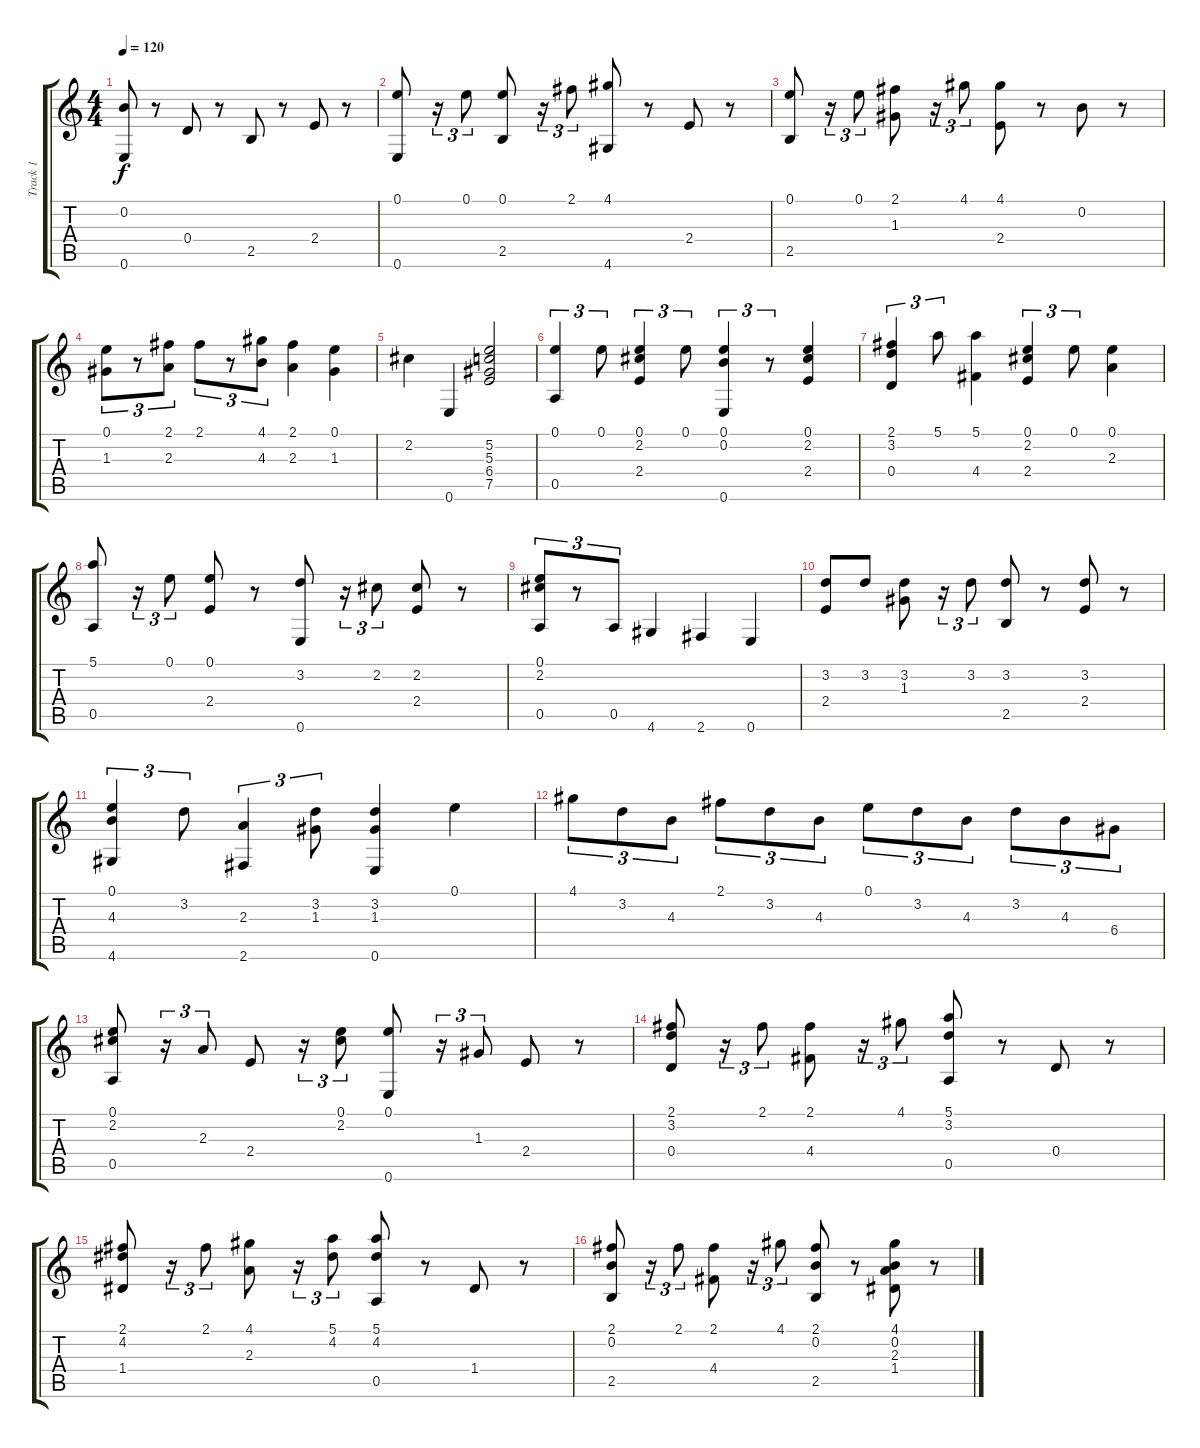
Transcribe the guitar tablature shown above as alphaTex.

\track ("Track 1" "Track 1") {instrument acousticguitarnylon}
\staff {score tabs}
\tuning (E4 B3 G3 D3 A2 E2) {hide}
\ts (4 4)
\tempo 120
\clef g2
\ks c
(0.2 0.6).8{dy f} r.8 0.4.8 r.8 2.5.8 r.8 2.4.8 r.8 |
(0.1 0.6).8 r.16{tu (3 2)} 0.1.8{tu (3 2)} (0.1 2.5).8 r.16{tu (3 2)} 2.1.8{tu (3 2)} (4.1 4.6).8 r.8 2.4.8 r.8 |
(0.1 2.5).8 r.16{tu (3 2)} 0.1.8{tu (3 2)} (2.1 1.3).8 r.16{tu (3 2)} 4.1.8{tu (3 2)} (4.1 2.4).8 r.8 0.2.8 r.8 |
(0.1 1.3).8{tu (3 2)} r.8{tu (3 2)} (2.1 2.3).8{tu (3 2)} 2.1.8{tu (3 2)} r.8{tu (3 2)} (4.1 4.3).8{tu (3 2)} (2.1 2.3).4 (0.1 1.3).4 |
2.2.4 0.6.4 (5.2 5.3 6.4 7.5).2 |
(0.1 0.5).4{tu (3 2)} 0.1.8{tu (3 2)} (0.1 2.2 2.4).4{tu (3 2)} 0.1.8{tu (3 2)} (0.1 0.2 0.6).4{tu (3 2)} r.8{tu (3 2)} (0.1 2.2 2.4).4 |
(2.1 3.2 0.4).4{tu (3 2)} 5.1.8{tu (3 2)} (5.1 4.4).4 (0.1 2.2 2.4).4{tu (3 2)} 0.1.8{tu (3 2)} (0.1 2.3).4 |
(5.1 0.5).8 r.16{tu (3 2)} 0.1.8{tu (3 2)} (0.1 2.4).8 r.8 (3.2 0.6).8 r.16{tu (3 2)} 2.2.8{tu (3 2)} (2.2 2.4).8 r.8 |
(0.1 2.2 0.5).8{tu (3 2)} r.8{tu (3 2)} 0.5.8{tu (3 2)} 4.6.4 2.6.4 0.6.4 |
(3.2 2.4).8 3.2.8 (3.2 1.3).8 r.16{tu (3 2)} 3.2.8{tu (3 2)} (3.2 2.5).8 r.8 (3.2 2.4).8 r.8 |
(0.1 4.3 4.6).4{tu (3 2)} 3.2.8{tu (3 2)} (2.3 2.6).4{tu (3 2)} (3.2 1.3).8{tu (3 2)} (3.2 1.3 0.6).4 0.1.4 |
4.1.8{tu (3 2)} 3.2.8{tu (3 2)} 4.3.8{tu (3 2)} 2.1.8{tu (3 2)} 3.2.8{tu (3 2)} 4.3.8{tu (3 2)} 0.1.8{tu (3 2)} 3.2.8{tu (3 2)} 4.3.8{tu (3 2)} 3.2.8{tu (3 2)} 4.3.8{tu (3 2)} 6.4.8{tu (3 2)} |
(0.1 2.2 0.5).8 r.16{tu (3 2)} 2.3.8{tu (3 2)} 2.4.8 r.16{tu (3 2)} (0.1 2.2).8{tu (3 2)} (0.1 0.6).8 r.16{tu (3 2)} 1.3.8{tu (3 2)} 2.4.8 r.8 |
(2.1 3.2 0.4).8 r.16{tu (3 2)} 2.1.8{tu (3 2)} (2.1 4.4).8 r.16{tu (3 2)} 4.1.8{tu (3 2)} (5.1 3.2 0.5).8 r.8 0.4.8 r.8 |
(2.1 4.2 1.4).8 r.16{tu (3 2)} 2.1.8{tu (3 2)} (4.1 2.3).8 r.16{tu (3 2)} (5.1 4.2).8{tu (3 2)} (5.1 4.2 0.5).8 r.8 1.4.8 r.8 |
(2.1 0.2 2.5).8 r.16{tu (3 2)} 2.1.8{tu (3 2)} (2.1 4.4).8 r.16{tu (3 2)} 4.1.8{tu (3 2)} (2.1 0.2 2.5).8 r.8 (4.1 0.2 2.3 1.4).8 r.8
